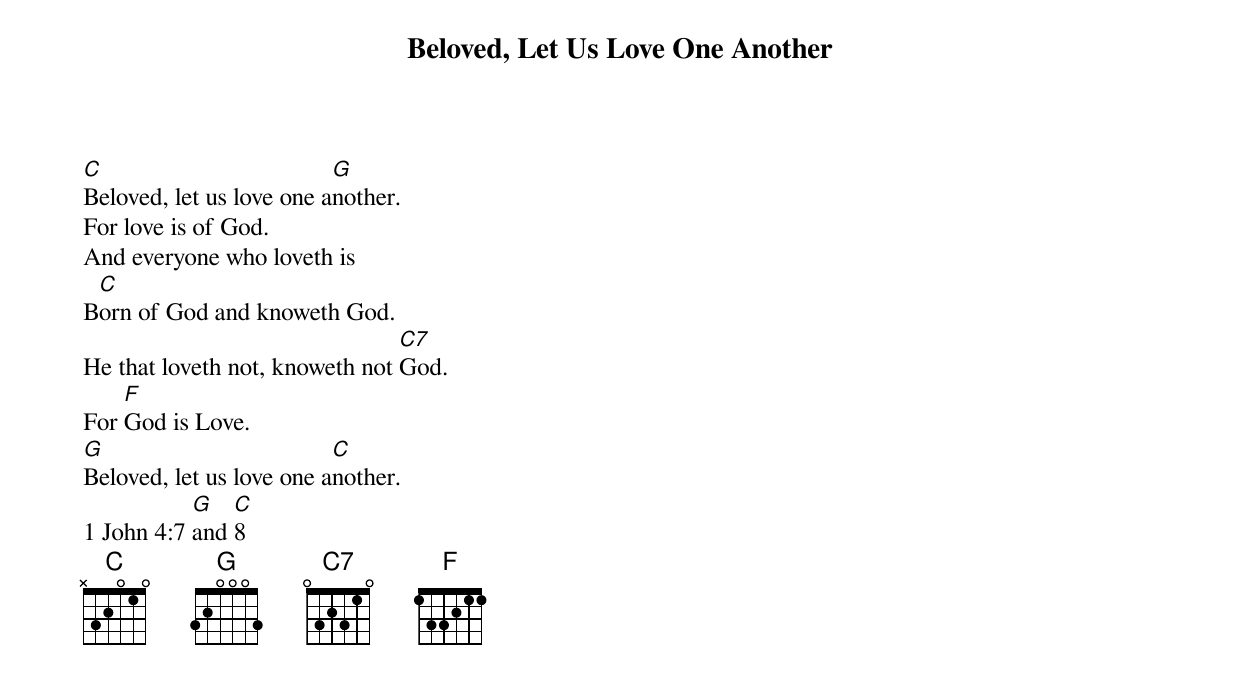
{title: Beloved, Let Us Love One Another}


[C]Beloved, let us love one a[G]nother.
For love is of God.[]
And everyone who loveth is[]
B[C]orn of God and knoweth God.
He that loveth not, knoweth not [C7]God.
For [F]God is Love.
[G]Beloved, let us love one a[C]nother.
1 John 4:7 [G]and [C]8
